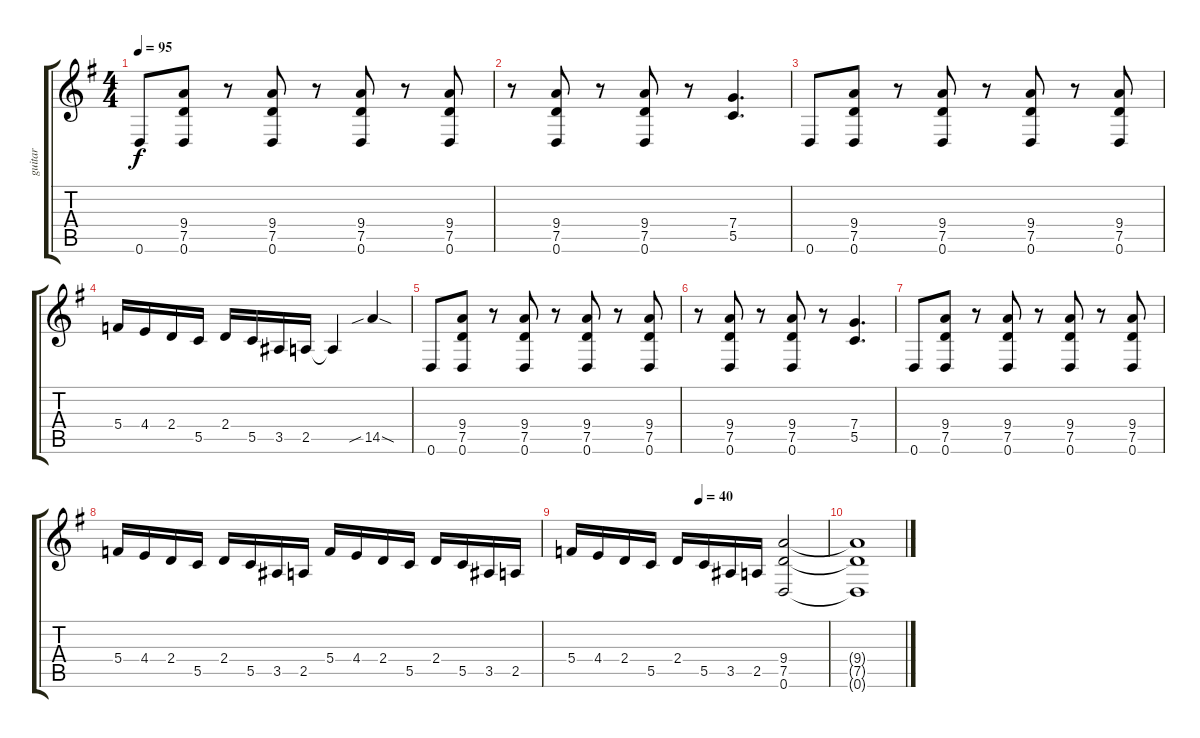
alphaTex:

\track ("guitar" "guitar") {instrument distortionguitar}
\staff {score tabs}
\tuning (D4 A3 F3 C3 G2 D2) {hide}
\ts (4 4)
\tempo 95
\clef g2
\ks g
0.6.8{dy f} (9.4 7.5 0.6).8 r.8 (9.4 7.5 0.6).8 r.8 (9.4 7.5 0.6).8 r.8 (9.4 7.5 0.6).8 |
r.8 (9.4 7.5 0.6).8 r.8 (9.4 7.5 0.6).8 r.8 (7.4 5.5).4{d} |
0.6.8 (9.4 7.5 0.6).8 r.8 (9.4 7.5 0.6).8 r.8 (9.4 7.5 0.6).8 r.8 (9.4 7.5 0.6).8 |
5.4.16 4.4.16 2.4.16 5.5.16 2.4.16 5.5.16 3.5.16 2.5.16 2.5{t}.4 14.5{sib sod}.4 |
0.6.8 (9.4 7.5 0.6).8 r.8 (9.4 7.5 0.6).8 r.8 (9.4 7.5 0.6).8 r.8 (9.4 7.5 0.6).8 |
r.8 (9.4 7.5 0.6).8 r.8 (9.4 7.5 0.6).8 r.8 (7.4 5.5).4{d} |
0.6.8 (9.4 7.5 0.6).8 r.8 (9.4 7.5 0.6).8 r.8 (9.4 7.5 0.6).8 r.8 (9.4 7.5 0.6).8 |
5.4.16 4.4.16 2.4.16 5.5.16 2.4.16 5.5.16 3.5.16 2.5.16 5.4.16 4.4.16 2.4.16 5.5.16 2.4.16 5.5.16 3.5.16 2.5.16 |
\tempo (40 0.5)
5.4.16 4.4.16 2.4.16 5.5.16 2.4.16 5.5.16 3.5.16 2.5.16 (9.4 7.5 0.6).2 |
(9.4{t} 7.5{t} 0.6{t}).1
